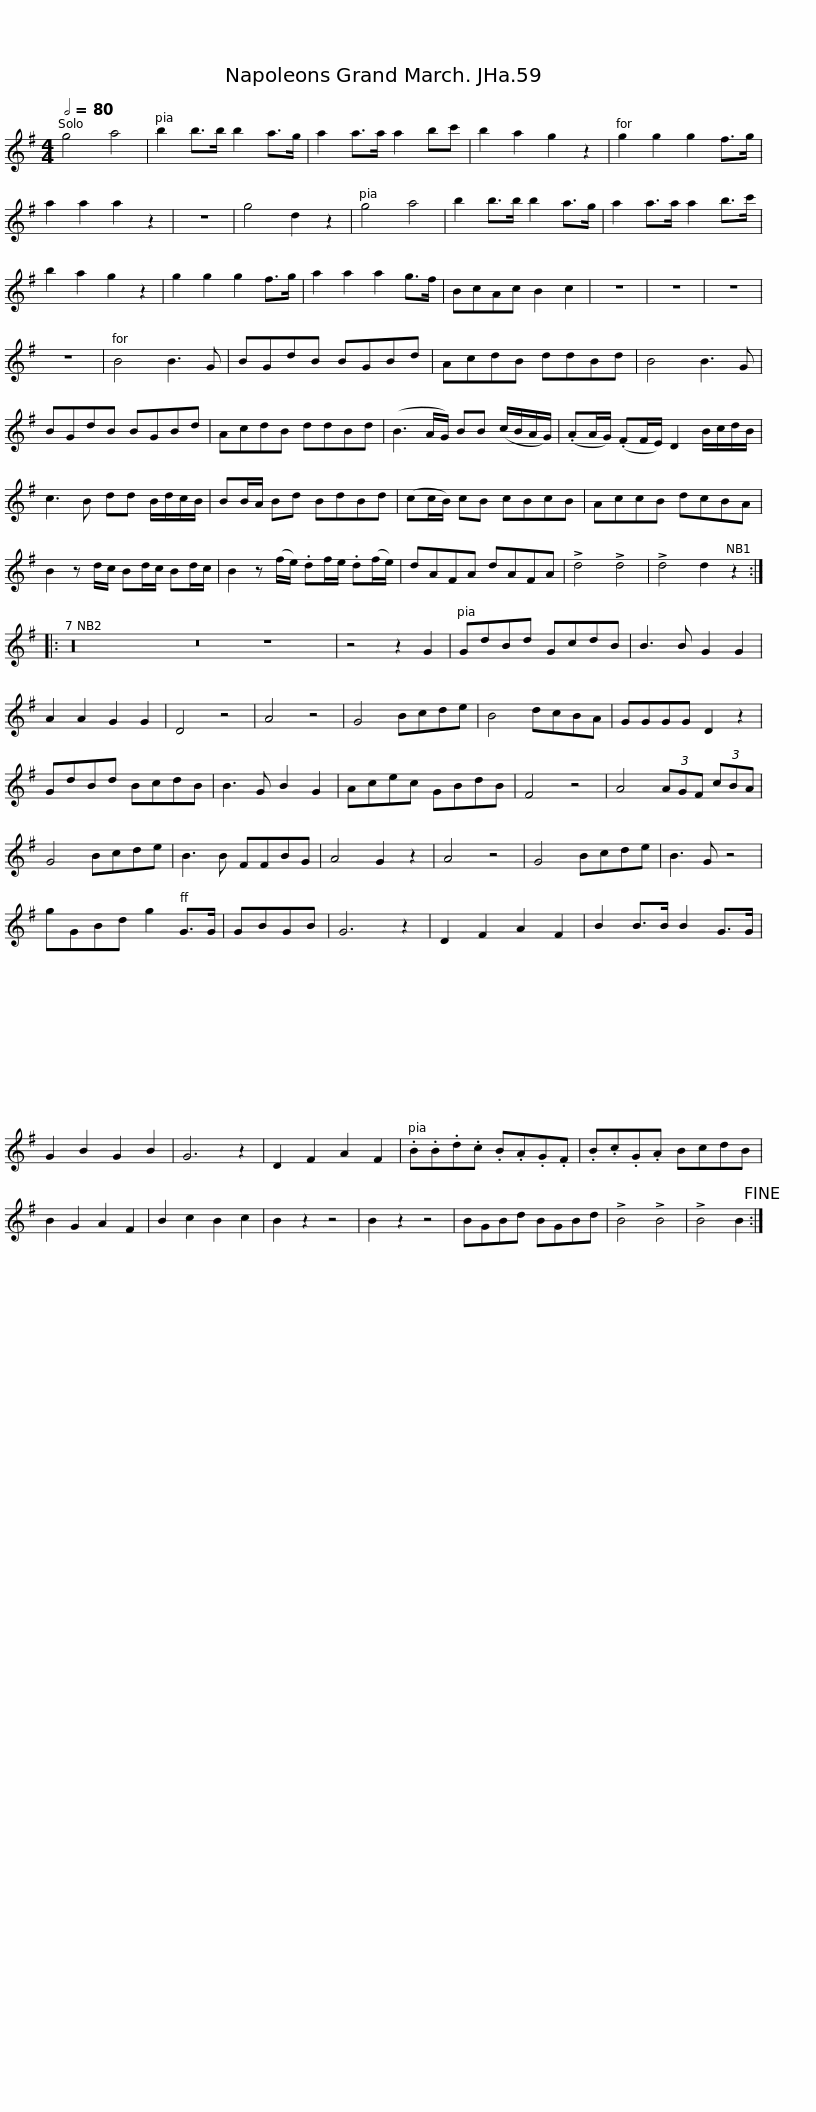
X:1
L:1/8
Q:1/2=80
M:4/4
I:linebreak $
K:G
V:1 treble
V:1
 g4 a4 | b2 b>b b2 a>g | a2 a>a a2 bc' | b2 a2 g2 z2 | g2 g2 g2 f>g | %5
 a2 a2 a2 z2 | z8 | g4 d2 z2 | g4 a4 |$ b2 b>b b2 a>g | %10
 a2 a>a a2 b>c' | b2 a2 g2 z2 | g2 g2 g2 f>g | a2 a2 a2 g>f | BcAc B2 c2 | %15
 z8 | z8 |$ z8 | z8 | B4 B3 G | %20
 BGdB BGBd | AcdB ddBd | B4 B3 G | BGdB BGBd | AcdB ddBd |$ %25
 (B3 A/G/) BB (c/B/A/G/) | (.AA/G/) (.FF/E/) D2 B/c/d/B/ | c3 B dd B/d/c/B/ | BB/A/ Bd BdBd | (cc/B/) cB cBcB |$ %30
 AccB dcBA | B2 z d/c/ Bd/c/ Bd/c/ | B2 z (f/e/) .df/e/ .d(f/e/) | dAFA dAFA | !>!d4 !>!d4 | %35
 !>!d4 d2 z2 ::$ z32 z16 z8 | z4 z2 G2 | GdBd GcdB | B3 B G2 G2 | %40
 A2 A2 G2 G2 | D4 z4 | A4 z4 | G4 Bcde | B4 dcBA |$ %45
 GGGG D2 z2 | GdBd BcdB | B3 G B2 G2 | Acec GBdB | F4 z4 | %50
 A4 (3AGF (3cBA | G4 Bcde |$ B3 B FFBG | A4 G2 z2 | A4 z4 | %55
 G4 Bcde | B3 G z4 | gGBd g2 G>G | GBGB | G6 z2 | %60
 D2 F2 A2 F2 |$ B2 B>B B2 G>G | G2 B2 G2 B2 | G6 z2 | D2 F2 A2 F2 | %65
 .B.B.d.c .B.A.G.F | .B.c.G.A BcdB | B2 G2 A2 F2 | B2 c2 B2 c2 |$ B2 z2 z4 | %70
 B2 z2 z4 | BGBd BGBd | !>!B4 !>!B4 | !>!B4 B2!fine! :| %74
